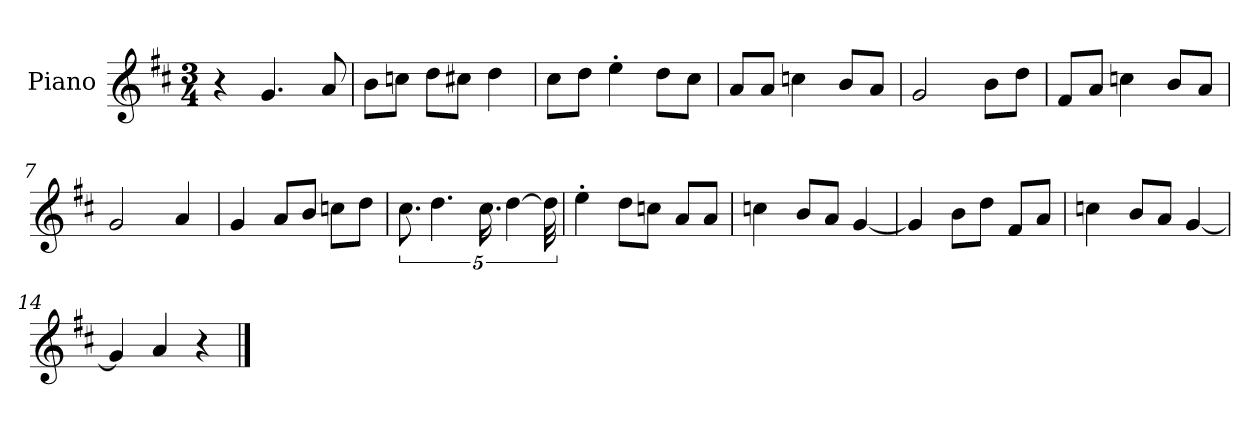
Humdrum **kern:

**kern
*part1
*staff1
*I"Piano
*I'P-no
*clefG2
*k[f#c#]
*M3/4
*MM177
=1
4r
4.g/
8a/
=2
8b\L
8ccn\J
8dd\L
8cc#X\J
4dd\
=3
8cc#\L
8dd\J
4ee'\
8dd\L
8cc#\J
=4
8a/L
8a/J
4ccn\
8b/L
8a/J
=5
2g/
8b\L
8dd\J
=6
8f#/L
8a/J
4ccn\
8b/L
8a/J
=7
2g/
4a/
!!LO:LB:g=z
=8
4g/
8a/L
8b/J
8ccn\L
8dd\J
=9
10.cc#\
5.dd\
20.cc#\
[5dd\
40dd\]
=10
4ee'\
8dd\L
8ccn\J
8a/L
8a/J
=11
4ccn\
8b/L
8a/J
[4g/
=12
4g/]
8b\L
8dd\J
8f#/L
8a/J
=13
4ccn\
8b/L
8a/J
[4g/
=14
4g/]
4a/
4r
==
*-
